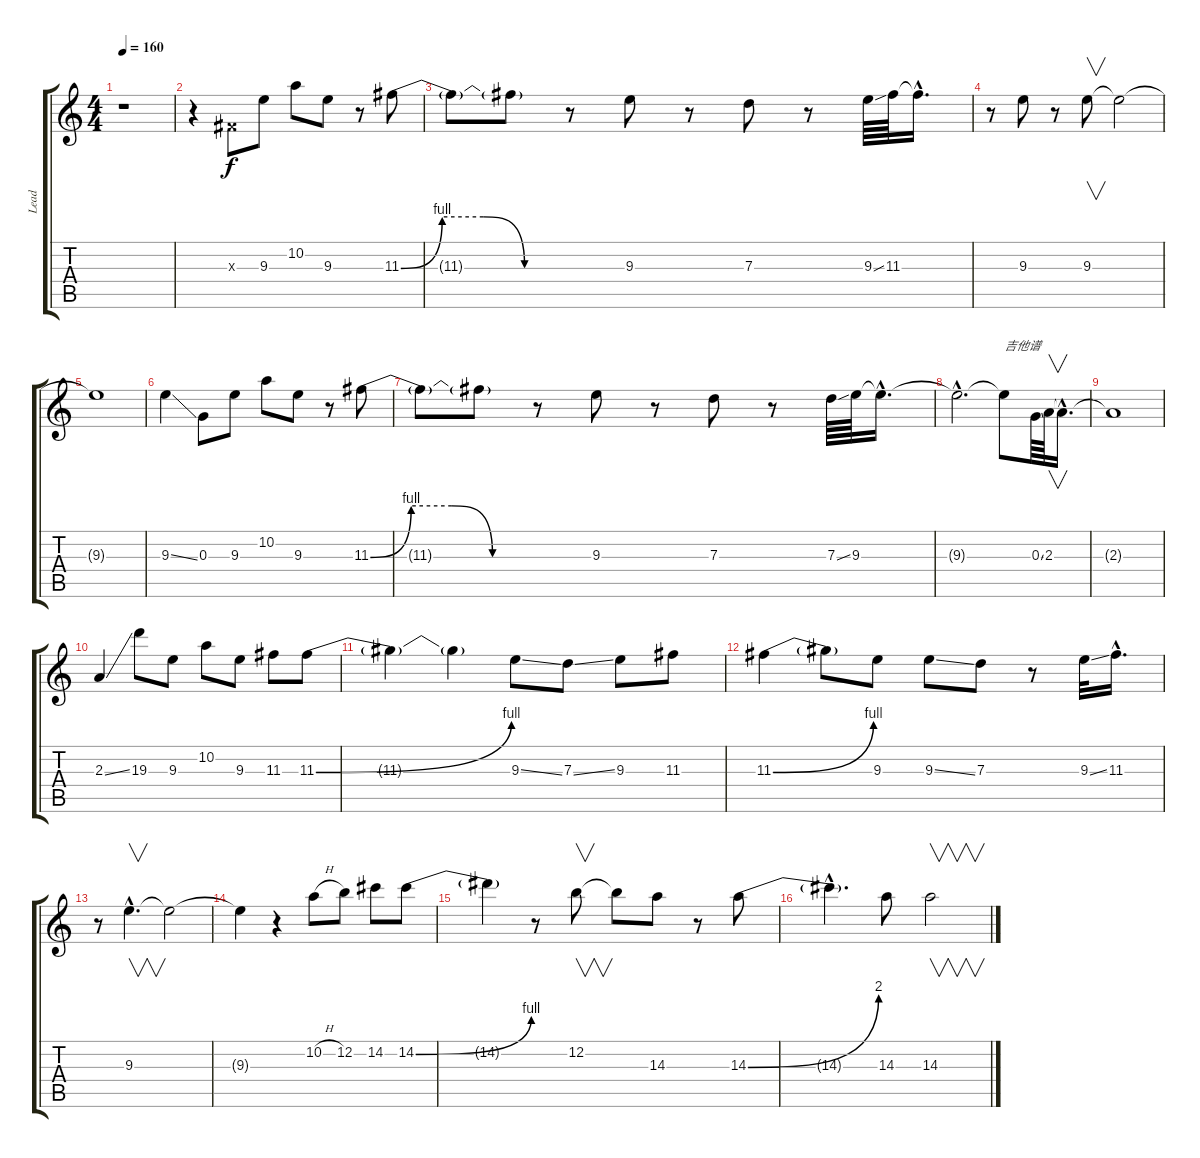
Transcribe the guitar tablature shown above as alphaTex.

\track ("Lead" "Lead") {instrument distortionguitar}
\staff {score tabs}
\tuning (E4 B3 G3 D3 A2 E2) {hide}
\ts (4 4)
\tempo 160
\clef g2
\ks c
r.1{dy f} |
r.4 -1.3{x}.8 9.3.8 10.2.8 9.3.8 r.8 11.3{be (custom 0 0 15 4 30 4 45 0 60 0)}.8 |
11.3{t}.8 11.3{t}.8 r.8 9.3.8 r.8 7.3.8 r.8 9.3{ss}.64 11.3.64 11.3{hac t}.16{d} |
r.8 9.3.8 r.8 9.3.8{v} 9.3{t}.2 |
9.3{t}.1 |
9.3{ss}.4 0.3.8 9.3.8 10.2.8 9.3.8 r.8 11.3{be (custom 0 0 15 4 30 4 45 0 60 0)}.8 |
11.3{t}.8 11.3{t}.8 r.8 9.3.8 r.8 7.3.8 r.8 7.3{ss}.64 9.3.64 9.3{hac t}.16{d} |
9.3{hac t}.2{d} 9.3{t}.8{txt "吉他谱"} 0.3{ss}.64 2.3.64{v} 2.3{hac t}.16{d} |
2.3{t}.1 |
2.3{ss}.4 19.3.8 9.3.8 10.2.8 9.3.8 11.3.8 11.3{be (bend 0 0 60 4)}.8 |
11.3{t}.4 11.3{t}.4 9.3{ss}.8 7.3{ss}.8 9.3.8 11.3.8 |
11.3{be (bend 0 0 60 4)}.4 11.3{t}.8 9.3.8 9.3{ss}.8 7.3.8 r.8 9.3{ss}.32 11.3{hac}.16{d} |
r.8 9.3{hac}.4{v d} 9.3{t}.2 |
9.3{t}.4 r.4 10.2{h}.8 12.2.8 14.2.8 14.2{be (bend 0 0 60 4)}.8 |
14.2{t}.4 r.8 12.2.8{v} 12.2{t}.8 14.3.8 r.8 14.3{be (bend 0 0 60 8)}.8 |
14.3{hac t}.4{d} 14.3.8 14.3.2{v}
